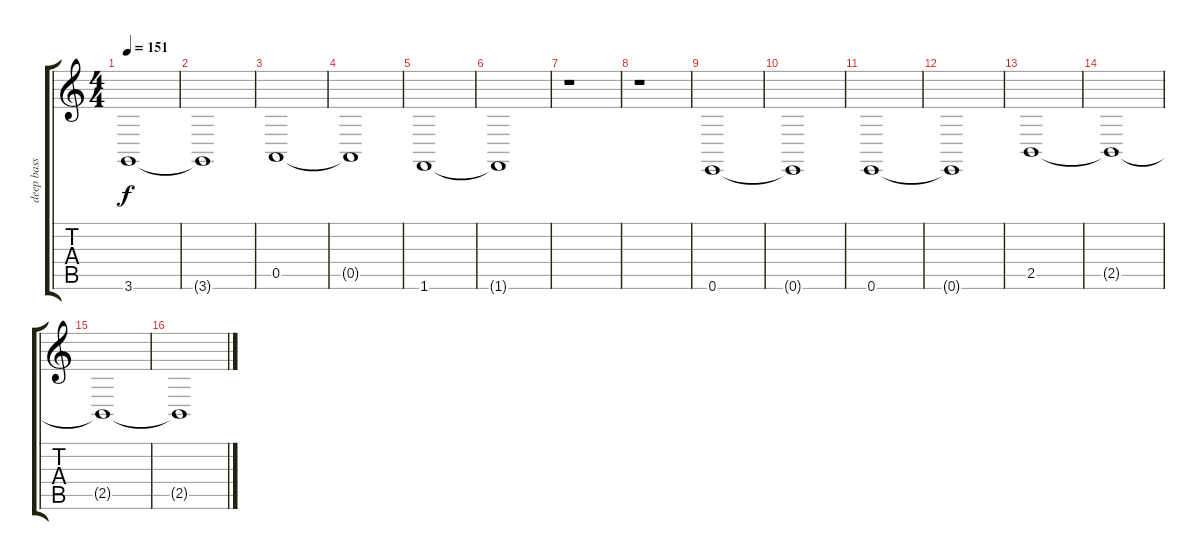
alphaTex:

\track ("deep bass" "deep bass") {instrument ocarina}
\staff {score tabs}
\tuning (E4 B3 G3 D3 A2 E2) {hide}
\ts (4 4)
\tempo 151
\clef g2
\ks c
3.6.1{dy f instrument ocarina} |
3.6{t}.1 |
0.5.1 |
0.5{t}.1 |
1.6.1 |
1.6{t}.1 |
r.1 |
r.1 |
0.6.1 |
0.6{t}.1 |
0.6.1 |
0.6{t}.1 |
2.5.1 |
2.5{t}.1 |
2.5{t}.1 |
2.5{t}.1
